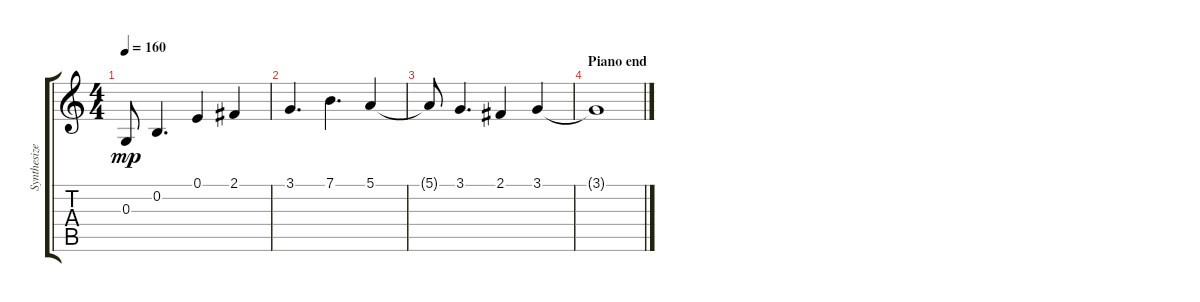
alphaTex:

\track ("Synthesizer" "Synthesize") {instrument pad7halo}
\staff {score tabs}
\tuning (E4 B3 G3 D3 A2 E2) {hide}
\ts (4 4)
\tempo 160
\clef g2
\ks c
0.3{t}.8{dy mp} 0.2.4{d} 0.1.4 2.1.4 |
3.1.4{d} 7.1.4{d} 5.1.4 |
5.1{t}.8 3.1.4{d} 2.1.4 3.1.4 |
\section ("" "Piano end")
3.1{t}.1
